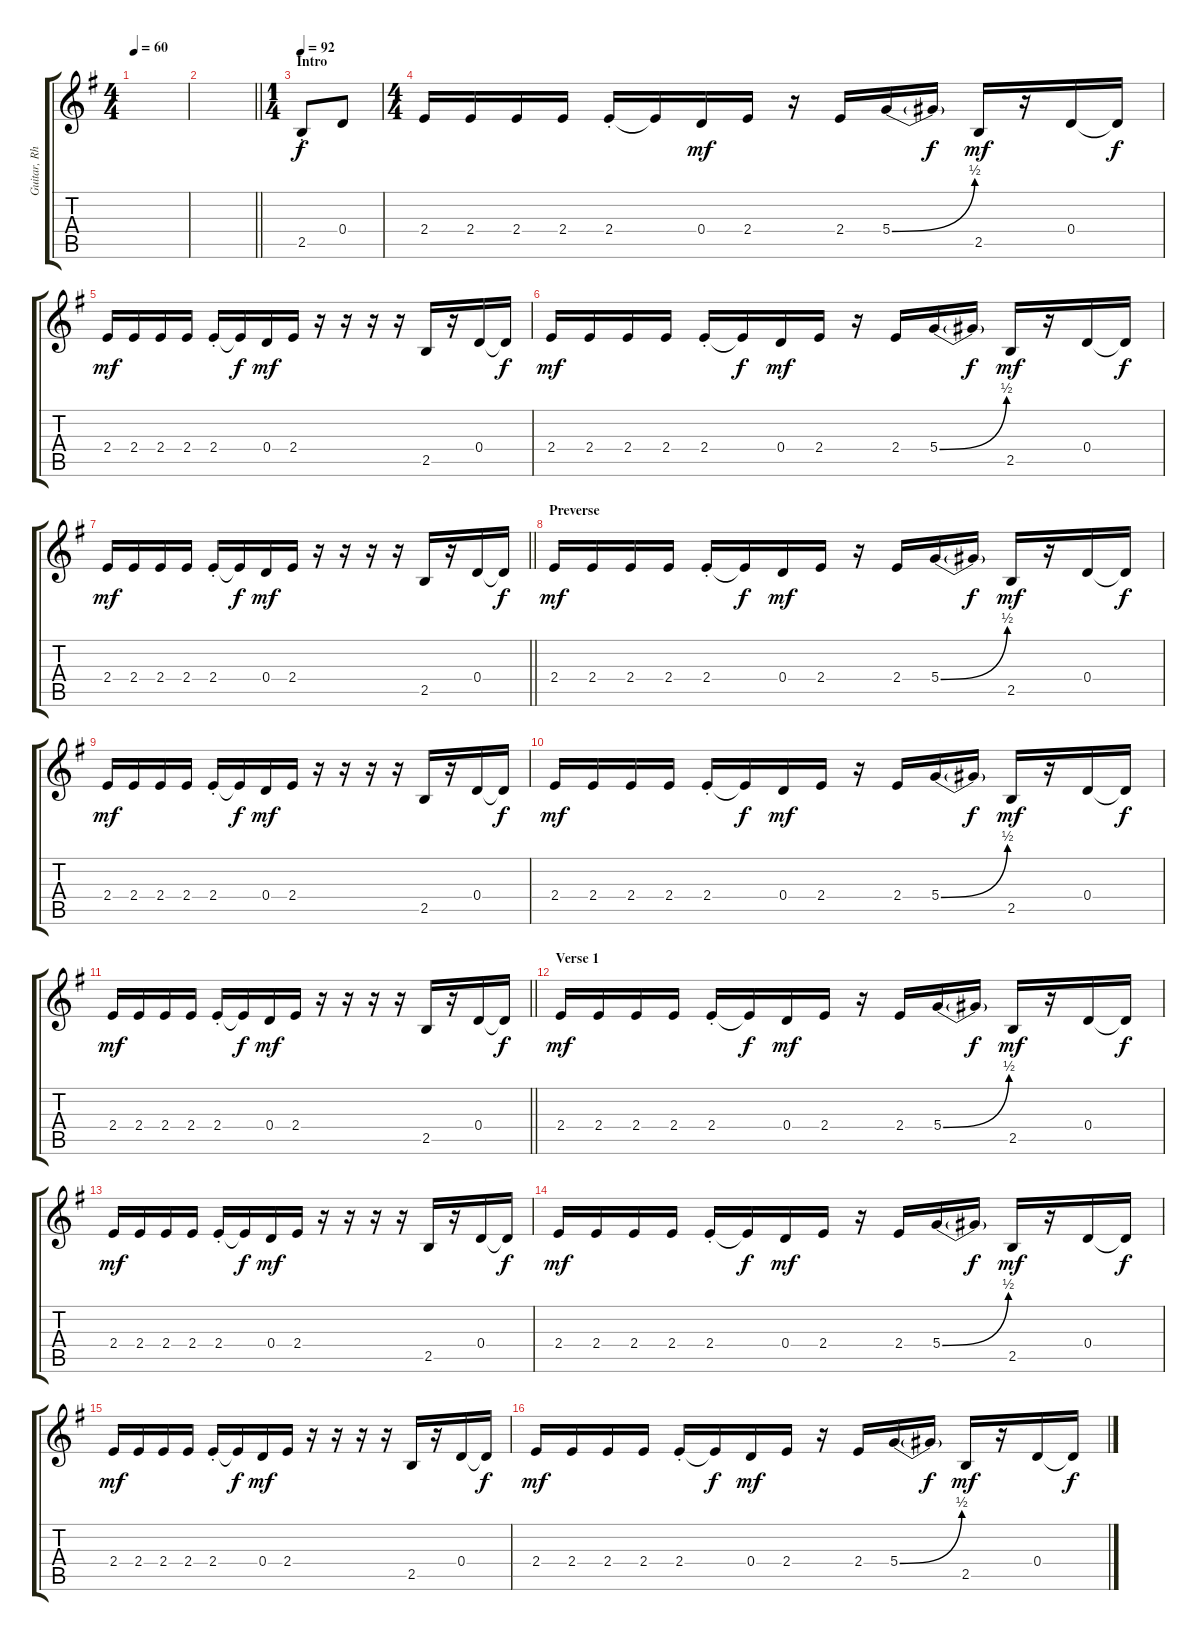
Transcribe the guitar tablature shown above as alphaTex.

\track ("Guitar, Rhythm 2" "Guitar, Rh") {instrument distortionguitar}
\staff {score tabs}
\tuning (E4 B3 G3 D3 A2 E2) {hide}
\ts (4 4)
\tempo 60
\clef g2
\ks g
|
\barLineRight lightlight
|
\ts (1 4)
\section ("" "Intro")
\tempo 92
2.5{st}.8 0.4.8 |
\ts (4 4)
2.4.16 2.4.16 2.4.16 2.4.16 2.4{st}.16 2.4{t}.16{dy f} 0.4.16{dy mf} 2.4.16 r.16 2.4.16 5.4{be (bend 0 0 60 2)}.16 5.4{t}.16{dy f} 2.5.16{dy mf} r.16 0.4.16 0.4{t}.16{dy f} |
2.4.16{dy mf} 2.4.16 2.4.16 2.4.16 2.4{st}.16 2.4{t}.16{dy f} 0.4.16{dy mf} 2.4.16 r.16 r.16 r.16 r.16 2.5.16 r.16 0.4.16 0.4{t}.16{dy f} |
2.4.16{dy mf} 2.4.16 2.4.16 2.4.16 2.4{st}.16 2.4{t}.16{dy f} 0.4.16{dy mf} 2.4.16 r.16 2.4.16 5.4{be (bend 0 0 60 2)}.16 5.4{t}.16{dy f} 2.5.16{dy mf} r.16 0.4.16 0.4{t}.16{dy f} |
\barLineRight lightlight
2.4.16{dy mf} 2.4.16 2.4.16 2.4.16 2.4{st}.16 2.4{t}.16{dy f} 0.4.16{dy mf} 2.4.16 r.16 r.16 r.16 r.16 2.5.16 r.16 0.4.16 0.4{t}.16{dy f} |
\section ("" "Preverse")
2.4.16{dy mf} 2.4.16 2.4.16 2.4.16 2.4{st}.16 2.4{t}.16{dy f} 0.4.16{dy mf} 2.4.16 r.16 2.4.16 5.4{be (bend 0 0 60 2)}.16 5.4{t}.16{dy f} 2.5.16{dy mf} r.16 0.4.16 0.4{t}.16{dy f} |
2.4.16{dy mf} 2.4.16 2.4.16 2.4.16 2.4{st}.16 2.4{t}.16{dy f} 0.4.16{dy mf} 2.4.16 r.16 r.16 r.16 r.16 2.5.16 r.16 0.4.16 0.4{t}.16{dy f} |
2.4.16{dy mf} 2.4.16 2.4.16 2.4.16 2.4{st}.16 2.4{t}.16{dy f} 0.4.16{dy mf} 2.4.16 r.16 2.4.16 5.4{be (bend 0 0 60 2)}.16 5.4{t}.16{dy f} 2.5.16{dy mf} r.16 0.4.16 0.4{t}.16{dy f} |
\barLineRight lightlight
2.4.16{dy mf} 2.4.16 2.4.16 2.4.16 2.4{st}.16 2.4{t}.16{dy f} 0.4.16{dy mf} 2.4.16 r.16 r.16 r.16 r.16 2.5.16 r.16 0.4.16 0.4{t}.16{dy f} |
\section ("" "Verse 1")
2.4.16{dy mf} 2.4.16 2.4.16 2.4.16 2.4{st}.16 2.4{t}.16{dy f} 0.4.16{dy mf} 2.4.16 r.16 2.4.16 5.4{be (bend 0 0 60 2)}.16 5.4{t}.16{dy f} 2.5.16{dy mf} r.16 0.4.16 0.4{t}.16{dy f} |
2.4.16{dy mf} 2.4.16 2.4.16 2.4.16 2.4{st}.16 2.4{t}.16{dy f} 0.4.16{dy mf} 2.4.16 r.16 r.16 r.16 r.16 2.5.16 r.16 0.4.16 0.4{t}.16{dy f} |
2.4.16{dy mf} 2.4.16 2.4.16 2.4.16 2.4{st}.16 2.4{t}.16{dy f} 0.4.16{dy mf} 2.4.16 r.16 2.4.16 5.4{be (bend 0 0 60 2)}.16 5.4{t}.16{dy f} 2.5.16{dy mf} r.16 0.4.16 0.4{t}.16{dy f} |
2.4.16{dy mf} 2.4.16 2.4.16 2.4.16 2.4{st}.16 2.4{t}.16{dy f} 0.4.16{dy mf} 2.4.16 r.16 r.16 r.16 r.16 2.5.16 r.16 0.4.16 0.4{t}.16{dy f} |
2.4.16{dy mf} 2.4.16 2.4.16 2.4.16 2.4{st}.16 2.4{t}.16{dy f} 0.4.16{dy mf} 2.4.16 r.16 2.4.16 5.4{be (bend 0 0 60 2)}.16 5.4{t}.16{dy f} 2.5.16{dy mf} r.16 0.4.16 0.4{t}.16{dy f}
